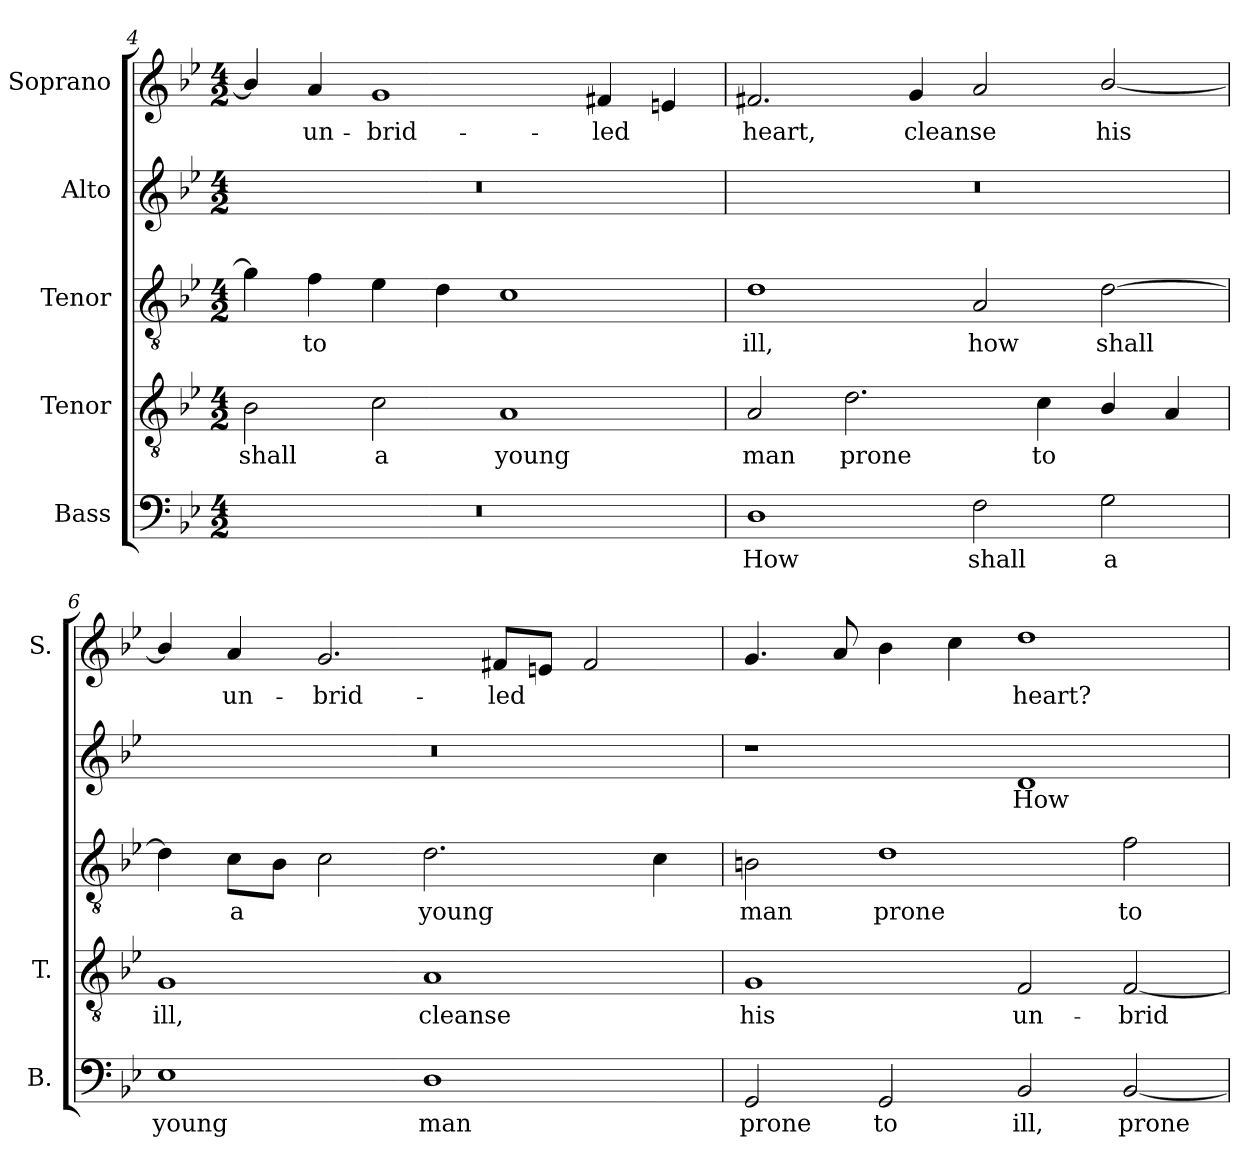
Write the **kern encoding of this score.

**kern	**text	**kern	**text	**kern	**text	**kern	**text	**kern	**text
*part5	*part5	*part4	*part4	*part3	*part3	*part2	*part2	*part1	*part1
*staff5	*staff5	*staff4	*staff4	*staff3	*staff3	*staff2	*staff2	*staff1	*staff1
*I"Bass	*	*I"Tenor	*	*I"Tenor	*	*I"Alto	*	*I"Soprano	*
*I'B.	*	*I'T.	*	*	*	*	*	*I'S.	*
*clefF4	*	*clefGv2	*	*clefGv2	*	*clefG2	*	*clefG2	*
*	*	*ITrd7c12	*	*ITrd7c12	*	*	*	*	*
*k[b-e-]	*	*k[b-e-]	*	*k[b-e-]	*	*k[b-e-]	*	*k[b-e-]	*
*B-:	*	*B-:	*	*B-:	*	*B-:	*	*B-:	*
*M4/2	*	*M4/2	*	*M4/2	*	*M4/2	*	*M4/2	*
=4	=4	=4	=4	=4	=4	=4	=4	=4	=4
!LO:N:vis=1	!	!	!	!	!	!	!	!	!
!	!	!	!LO:LY:b:color=#000000	!	!	!LO:N:vis=1	!	!	!
0r	.	2BB-i\	shall	4Gi\]	.	0r	.	4b-i/]	.
!	!	!	!	!	!LO:LY:b:color=#000000	!	!	!	!
!	!	!	!	!	!	!	!	!	!LO:LY:b:color=#000000
.	.	.	.	4Fi\	to	.	.	4ai/	un-
!	!	!	!LO:LY:b:color=#000000	!	!	!	!	!	!
!	!	!	!	!	!	!	!	!	!LO:LY:b:color=#000000
.	.	2Ci\	a	4E-i\	.	.	.	1gi	-brid-
.	.	.	.	4Di\	.	.	.	.	.
!	!	!	!LO:LY:b:color=#000000	!	!	!	!	!	!
.	.	1AAi	young	1Ci	.	.	.	.	.
!	!	!	!	!	!	!	!	!	!LO:LY:b:color=#000000
.	.	.	.	.	.	.	.	4f#Xi/	-led
.	.	.	.	.	.	.	.	4eni/	.
!!LO:LB:g=z
=5	=5	=5	=5	=5	=5	=5	=5	=5	=5
!	!LO:LY:b:color=#000000	!	!	!	!	!	!	!	!
!	!	!	!LO:LY:b:color=#000000	!	!	!	!	!	!
!	!	!	!	!	!LO:LY:b:color=#000000	!LO:N:vis=1	!	!	!
!	!	!	!	!	!	!	!	!	!LO:LY:b:color=#000000
1Di	How	2AAi/	man	1Di	ill,	0r	.	2.f#Xi/	heart,
!	!	!	!LO:LY:b:color=#000000	!	!	!	!	!	!
.	.	2.Di\	prone	.	.	.	.	.	.
!	!	!	!	!	!	!	!	!	!LO:LY:b:color=#000000
.	.	.	.	.	.	.	.	4gi/	cleanse
!	!LO:LY:b:color=#000000	!	!	!	!	!	!	!	!
!	!	!	!	!	!LO:LY:b:color=#000000	!	!	!	!
2Fi\	shall	.	.	2AAi/	how	.	.	2ai/	.
!	!	!	!LO:LY:b:color=#000000	!	!	!	!	!	!
.	.	4Ci\	to	.	.	.	.	.	.
!	!LO:LY:b:color=#000000	!	!	!	!	!	!	!	!
!	!	!	!	!	!LO:LY:b:color=#000000	!	!	!	!
!	!	!	!	!	!	!	!	!	!LO:LY:b:color=#000000
2Gi\	a	4BB-i/	.	[2Di\	shall	.	.	[2b-i/	his
.	.	4AAi/	.	.	.	.	.	.	.
=6	=6	=6	=6	=6	=6	=6	=6	=6	=6
!	!LO:LY:b:color=#000000	!	!	!	!	!	!	!	!
!	!	!	!LO:LY:b:color=#000000	!	!	!LO:N:vis=1	!	!	!
1E-i	young	1GGi	ill,	4Di\]	.	0r	.	4b-i/]	.
!	!	!	!	!	!LO:LY:b:color=#000000	!	!	!	!
!	!	!	!	!	!	!	!	!	!LO:LY:b:color=#000000
.	.	.	.	8Ci\L	a	.	.	4ai/	un-
.	.	.	.	8BB-i\J	.	.	.	.	.
!	!	!	!	!	!	!	!	!	!LO:LY:b:color=#000000
.	.	.	.	2Ci\	.	.	.	2.gi/	-brid-
!	!LO:LY:b:color=#000000	!	!	!	!	!	!	!	!
!	!	!	!LO:LY:b:color=#000000	!	!	!	!	!	!
!	!	!	!	!	!LO:LY:b:color=#000000	!	!	!	!
1Di	man	1AAi	cleanse	2.Di\	young	.	.	.	.
!	!	!	!	!	!	!	!	!	!LO:LY:b:color=#000000
.	.	.	.	.	.	.	.	8f#Xi/L	-led
.	.	.	.	.	.	.	.	8eni/J	.
.	.	.	.	.	.	.	.	2f#i/	.
.	.	.	.	4Ci\	.	.	.	.	.
=7	=7	=7	=7	=7	=7	=7	=7	=7	=7
!	!LO:LY:b:color=#000000	!	!	!	!	!	!	!	!
!	!	!	!LO:LY:b:color=#000000	!	!	!	!	!	!
!	!	!	!	!	!LO:LY:b:color=#000000	!	!	!	!
2GGi/	prone	1GGi	his	2BBni\	man	1r	.	4.gi/	.
.	.	.	.	.	.	.	.	8ai/	.
!	!LO:LY:b:color=#000000	!	!	!	!	!	!	!	!
!	!	!	!	!	!LO:LY:b:color=#000000	!	!	!	!
2GGi/	to	.	.	1Di	prone	.	.	4b-i\	.
.	.	.	.	.	.	.	.	4cci\	.
!	!LO:LY:b:color=#000000	!	!	!	!	!	!	!	!
!	!	!	!LO:LY:b:color=#000000	!	!	!	!	!	!
!	!	!	!	!	!	!	!LO:LY:b:color=#000000	!	!
!	!	!	!	!	!	!	!	!	!LO:LY:b:color=#000000
2BB-i/	ill,	2FFi/	un-	.	.	1di	How	1ddi	heart?
!	!LO:LY:b:color=#000000	!	!	!	!	!	!	!	!
!	!	!	!LO:LY:b:color=#000000	!	!	!	!	!	!
!	!	!	!	!	!LO:LY:b:color=#000000	!	!	!	!
[2BB-i/	prone	[2FFi/	-brid-	2Fi\	to	.	.	.	.
=	=	=	=	=	=	=	=	=	=
*-	*-	*-	*-	*-	*-	*-	*-	*-	*-
